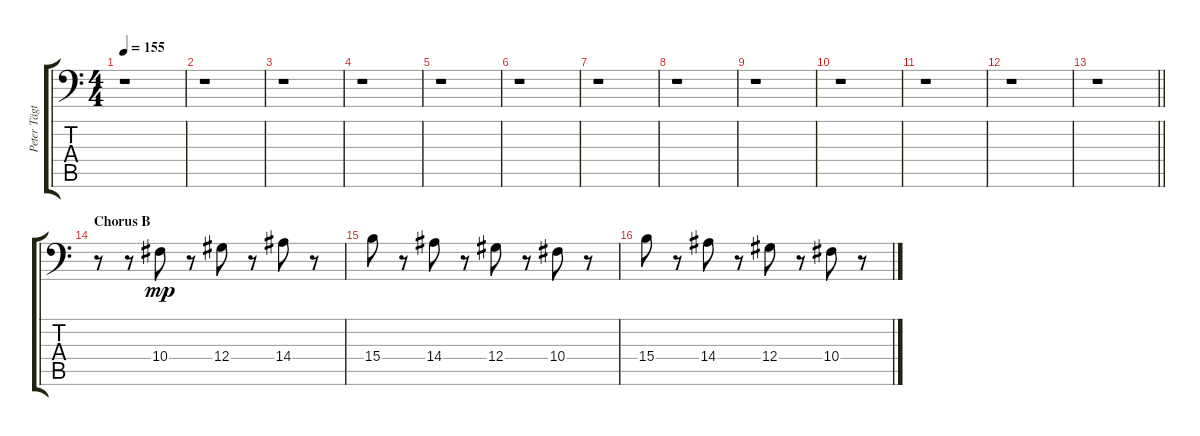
\track ("Peter Tägtgren (Keyboard II)" "Peter Tägt") {instrument choiraahs}
\staff {score tabs}
\tuning (Bb3 F3 Db3 Ab2 Eb2 Bb1) {hide}
\ts (4 4)
\tempo 155
\clef f4
\ks c
r.1{dy mp} |
r.1 |
r.1 |
r.1 |
r.1 |
r.1 |
r.1 |
r.1 |
r.1 |
r.1 |
r.1 |
r.1 |
\barLineRight lightlight
r.1 |
\section ("" "Chorus B")
r.8 r.8 10.4.8 r.8 12.4.8 r.8 14.4.8 r.8 |
15.4.8 r.8 14.4.8 r.8 12.4.8 r.8 10.4.8 r.8 |
15.4.8 r.8 14.4.8 r.8 12.4.8 r.8 10.4.8 r.8
